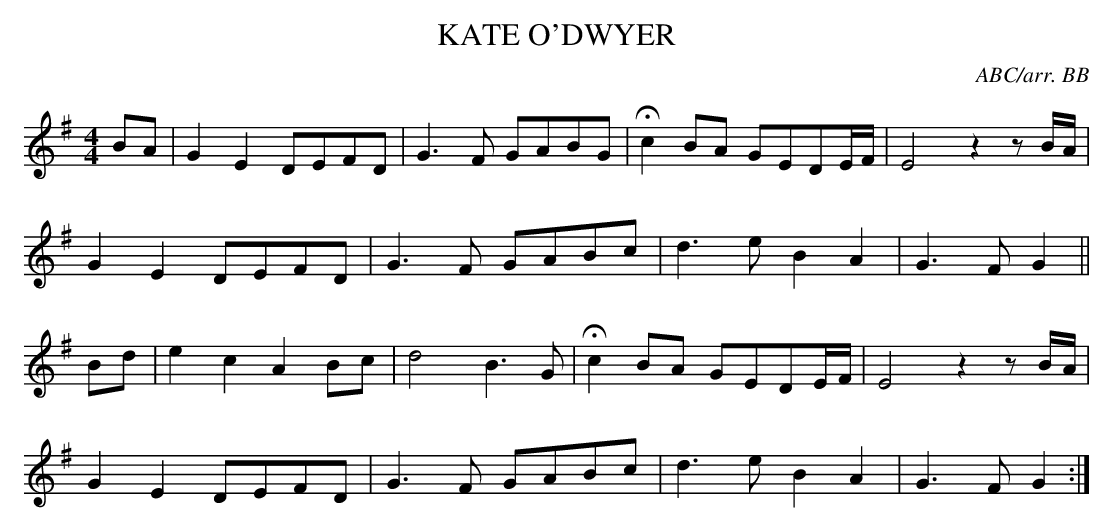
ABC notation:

X:1
T:KATE O'DWYER
Y:"rather slow and with expression"
C:ABC/arr. BB
M:4/4
K:G
BA|G2E2 DEFD|G3F GABG|Hc2 BA GEDE/F/|E4z2 zB/A/|
G2E2 DEFD|G3F GABc|d3e B2A2|G3F G2||
Bd|e2c2A2Bc|d4 B3G|Hc2BA GEDE/F/|E4z2 zB/A/|
G2E2 DEFD|G3F GABc|d3e B2A2|G3F G2:|
